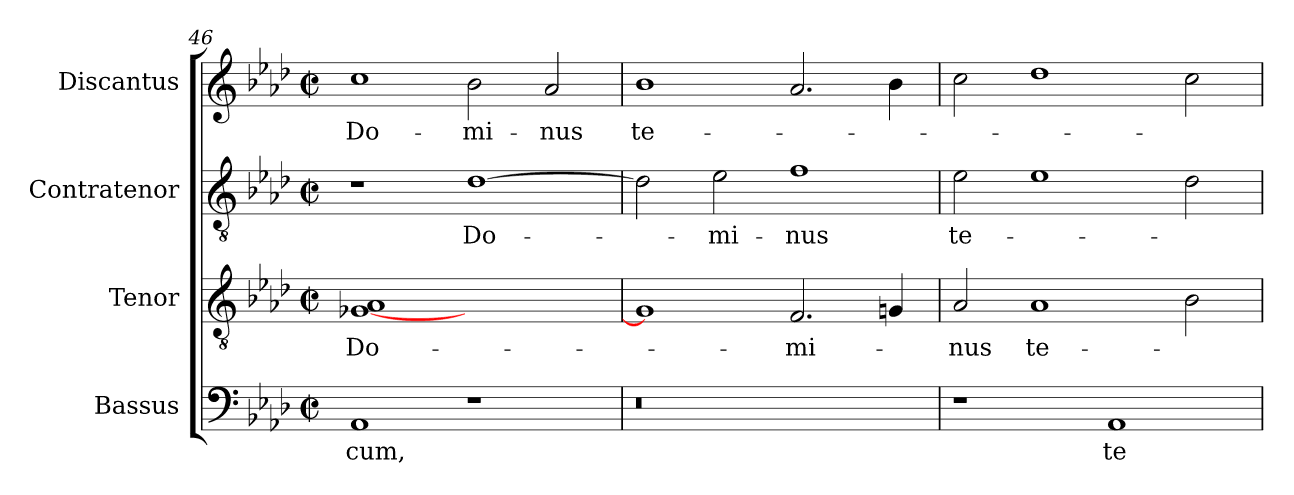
**kern	**text	**kern	**text	**kern	**text	**kern	**text
*part4	*part4	*part3	*part3	*part2	*part2	*part1	*part1
*staff4	*staff4	*staff3	*staff3	*staff2	*staff2	*staff1	*staff1
*I"Bassus	*	*I"Tenor	*	*I"Contratenor	*	*I"Discantus	*
*clefF4	*	*clefGv2	*	*clefGv2	*	*clefG2	*
*k[b-e-a-d-]	*	*k[b-e-a-d-]	*	*k[b-e-a-d-]	*	*k[b-e-a-d-]	*
*A-:	*	*A-:	*	*A-:	*	*A-:	*
*M2/2	*	*M2/2	*	*M2/2	*	*M2/2	*
*met(c|)	*	*met(c|)	*	*met(c|)	*	*met(c|)	*
=46	=46	=46	=46	=46	=46	=46	=46
!	!LO:LY:b:cj	!	!LO:LY:b:cj	!	!	!	!LO:LY:b:cj
1AA-	-cum,	1A- [>1G-X	Do-	1r	.	1cc	Do-
!	!	!	!	!	!LO:LY:b:cj	!	!LO:LY:b:cj
1r	.	1ryy	.	[<1d-	Do-	2b-\	-mi-
!	!	!	!	!	!	!	!LO:LY:b:cj
.	.	.	.	.	.	2a-/	-nus
!!LO:LB:g=z
=47	=47	=47	=47	=47	=47	=47	=47
!	!	!	!	!	!	!	!LO:LY:b:cj
0r	.	1G-]	.	2d-\]	.	1b-	te-
!	!	!	!	!	!LO:LY:b:cj	!	!
.	.	.	.	2e-\	-mi-	.	.
!	!	!	!LO:LY:b:cj	!	!LO:LY:b:cj	!	!
.	.	2.F/	-mi-	1f	-nus	2.a-/	.
.	.	4Gn/	.	.	.	4b-\	.
=48	=48	=48	=48	=48	=48	=48	=48
!	!	!	!LO:LY:b	!	!LO:LY:b:cj	!	!
1r	.	2A-/	-nus	2e-\	te-	2cc\	.
!	!	!	!LO:LY:b:cj	!	!	!	!
.	.	1A-	te-	1e-	.	1dd-	.
!	!LO:LY:b:rj	!	!	!	!	!	!
1AA-	te-	.	.	.	.	.	.
.	.	2B-\	.	2d-\	.	2cc\	.
=	=	=	=	=	=	=	=
*-	*-	*-	*-	*-	*-	*-	*-
